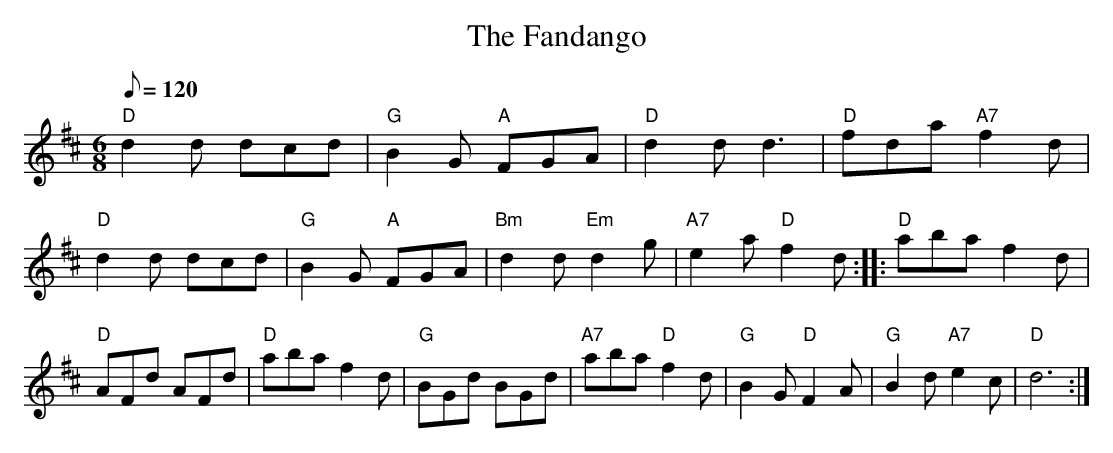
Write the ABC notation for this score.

X:1
T:The Fandango
M:6/8
L:1/8
Q:120
K:D
"D"d2d dcd | "G"B2G "A"FGA | "D"d2d d3 | "D"fda "A7"f2d | \
"D"d2d dcd | "G"B2G "A"FGA | "Bm"d2d "Em"d2g | "A7"e2a "D"f2d :: \
"D"aba f2d | "D"AFd AFd | "D"aba f2d | "G"BGd BGd | \
"A7"aba "D"f2d | "G"B2G "D"F2A | "G"B2d "A7"e2c | "D" d6 :|
